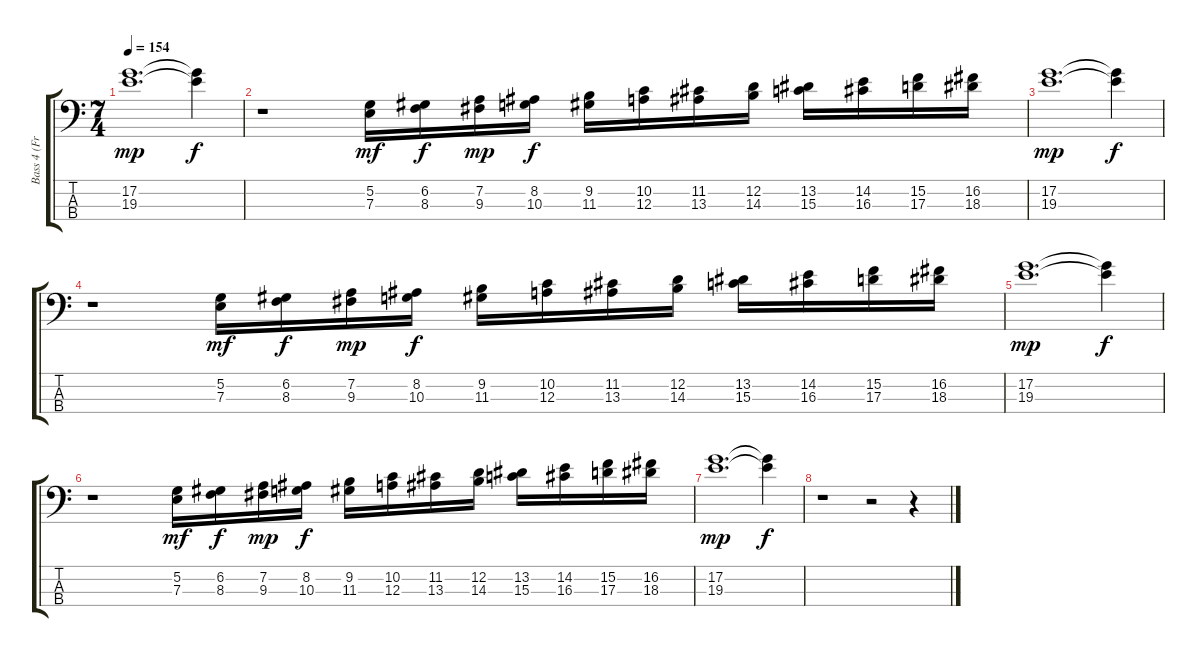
\track ("Bass 4 (Fretless)" "Bass 4 (Fr") {instrument fretlessbass}
\staff {score tabs}
\tuning (G2 D2 A1 E1) {hide}
\ts (7 4)
\tempo 154
\clef f4
\ks c
(17.2 19.3).1{d dy mp} (17.2{t} 19.3{t}).4{dy f} |
r.1 (5.2 7.3).16{dy mf} (6.2 8.3).16{dy f} (7.2 9.3).16{dy mp} (8.2 10.3).16{dy f} (9.2 11.3).16 (10.2 12.3).16 (11.2 13.3).16 (12.2 14.3).16 (13.2 15.3).16 (14.2 16.3).16 (15.2 17.3).16 (16.2 18.3).16 |
(17.2 19.3).1{d dy mp} (17.2{t} 19.3{t}).4{dy f} |
r.1 (5.2 7.3).16{dy mf} (6.2 8.3).16{dy f} (7.2 9.3).16{dy mp} (8.2 10.3).16{dy f} (9.2 11.3).16 (10.2 12.3).16 (11.2 13.3).16 (12.2 14.3).16 (13.2 15.3).16 (14.2 16.3).16 (15.2 17.3).16 (16.2 18.3).16 |
(17.2 19.3).1{d dy mp} (17.2{t} 19.3{t}).4{dy f} |
r.1 (5.2 7.3).16{dy mf} (6.2 8.3).16{dy f} (7.2 9.3).16{dy mp} (8.2 10.3).16{dy f} (9.2 11.3).16 (10.2 12.3).16 (11.2 13.3).16 (12.2 14.3).16 (13.2 15.3).16 (14.2 16.3).16 (15.2 17.3).16 (16.2 18.3).16 |
(17.2 19.3).1{d dy mp} (17.2{t} 19.3{t}).4{dy f} |
r.1 r.2 r.4
